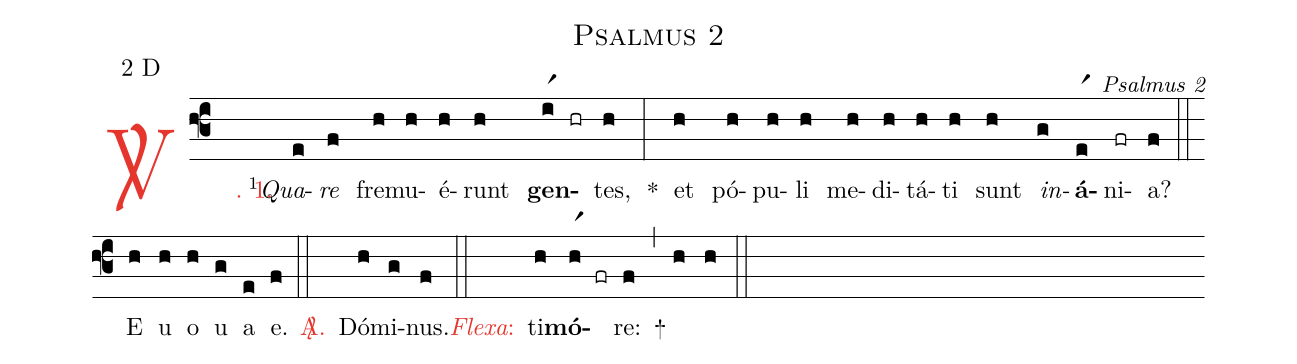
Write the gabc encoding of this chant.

name: Psalmus 2;
mode: 2;
mode-differentia: D;
commentary: Psalmus 2;
%%
(f3)

<c><sp>V/</sp>. 1.</c>() <v>\VSup{1}</v><i>Qua</i>(e)<i>re</i>(f) fre(h)mu(h)é(h)runt(h) <b>gen</b>(ir1 hr)tes,(h) *(:) et(h) pó(h)pu(h)li(h) me(h)di(h)tá(h)ti(h) sunt(h) <i>in</i>(g)<b>á</b>(er1)ni(fr)a?(f)

(::)

<eu>E(h) u(h) o(h) u(g) a(e) e.</eu>(f)

(::)

<c><sp>A/</sp>.</c>() Dó(h)mi(g)nus.(f)

(::)

<nlba><c><i>Flexa</i>:</c>() ti</nlba>(h)<b>mó</b>(hr1 fr)re:(f) +(,) (h) (h)

(::)
